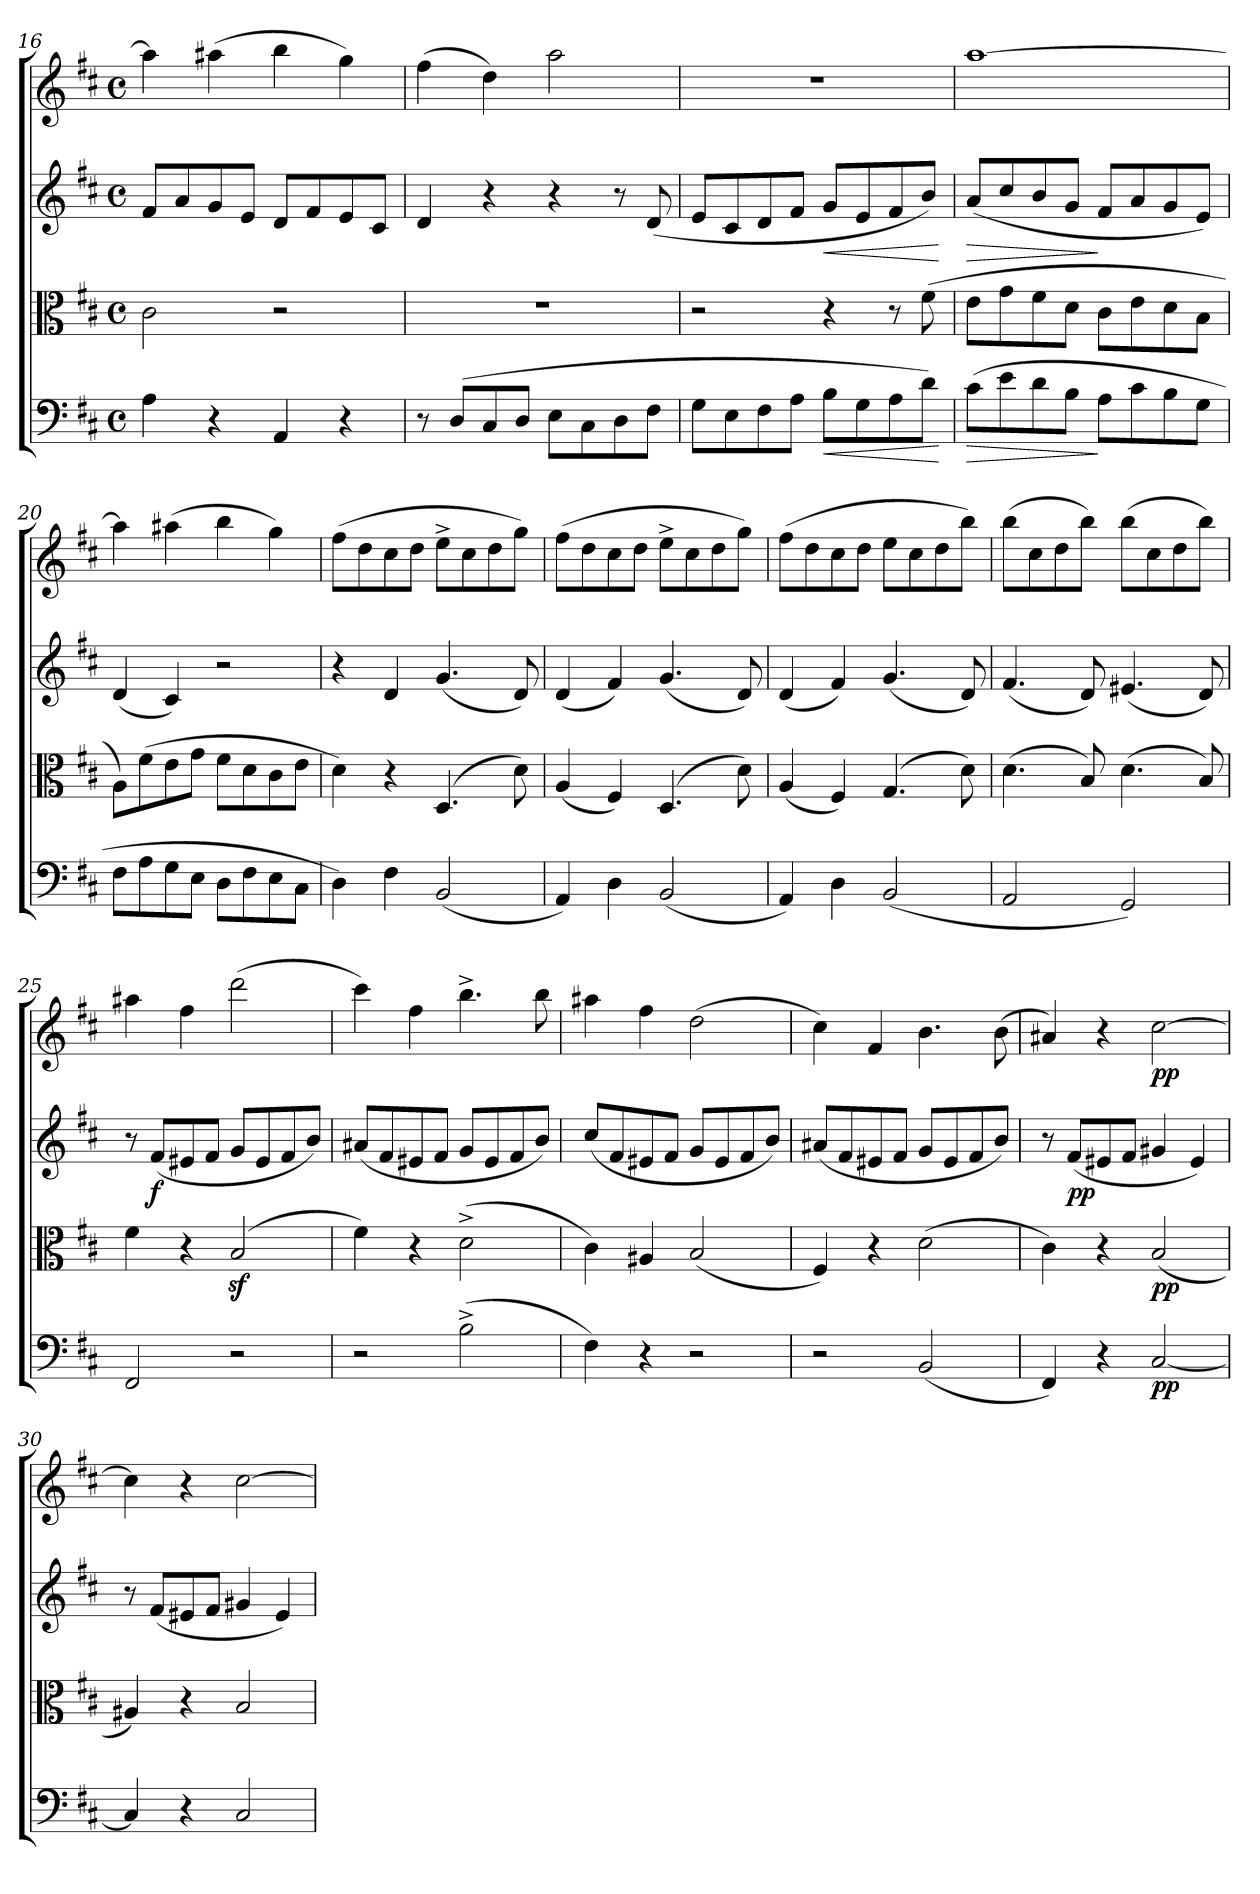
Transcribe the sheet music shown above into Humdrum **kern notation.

**kern	**dynam	**kern	**dynam	**kern	**dynam	**kern	**dynam
*part4	*part4	*part3	*part3	*part2	*part2	*part1	*part1
*staff4	*staff4	*staff3	*staff3	*staff2	*staff2	*staff1	*staff1
*clefF4	*	*clefC3	*	*clefG2	*	*clefG2	*
*k[f#c#]	*	*k[f#c#]	*	*k[f#c#]	*	*k[f#c#]	*
*M4/4	*	*M4/4	*	*M4/4	*	*M4/4	*
*met(c)	*	*met(c)	*	*met(c)	*	*met(c)	*
=16	=16	=16	=16	=16	=16	=16	=16
4A\	.	2c#\	.	8f#/L	.	4aa\]	.
.	.	.	.	8a/	.	.	.
4r	.	.	.	8g/	.	(>4aa#X\	.
.	.	.	.	8e/J	.	.	.
4AA/	.	2r	.	8d/L	.	4bb\	.
.	.	.	.	8f#/	.	.	.
4r	.	.	.	8e/	.	4gg\)	.
.	.	.	.	8c#/J	.	.	.
=17	=17	=17	=17	=17	=17	=17	=17
8r	.	1r	.	4d/	.	(>4ff#\	.
(>8D/L	.	.	.	.	.	.	.
8C#/	.	.	.	4r	.	4dd\)	.
8D/J	.	.	.	.	.	.	.
8E\L	.	.	.	4r	.	2aa\	.
8C#\	.	.	.	.	.	.	.
8D\	.	.	.	8r	.	.	.
8F#\J	.	.	.	(<8d/	.	.	.
!!LO:PB:g=z
=18	=18	=18	=18	=18	=18	=18	=18
8G\L	.	2r	.	8e/L	.	1r	.
8E\	.	.	.	8c#/	.	.	.
8F#\	.	.	.	8d/	.	.	.
8A\J	.	.	.	8f#/J	.	.	.
!	!LO:HP:b	!	!	!	!LO:HP:b	!	!
8B\L	<	4r	.	8g/L	<	.	.
8G\	.	.	.	8e/	.	.	.
8A\	.	8r	.	8f#/	.	.	.
8d\J)	.	(>8f#\	.	8b/J)	.	.	.
.	[	.	.	.	[	.	.
=19	=19	=19	=19	=19	=19	=19	=19
!	!LO:HP:b	!	!	!	!LO:HP:b	!	!
(>8c#\L	>	8e\L	.	(<8a/L	>	[1aa	.
8e\	.	8g\	.	8cc#/	.	.	.
8d\	.	8f#\	.	8b/	.	.	.
8B\J	.	8d\J	.	8g/J	.	.	.
8A\L	]	8c#\L	.	8f#/L	]	.	.
8c#\	.	8e\	.	8a/	.	.	.
8B\	.	8d\	.	8g/	.	.	.
8G\J	.	8B\J	.	8e/J)	.	.	.
=20	=20	=20	=20	=20	=20	=20	=20
8F#\L	.	8A\L)	.	(<4d/	.	4aa\]	.
8A\	.	(>8f#\	.	.	.	.	.
8G\	.	8e\	.	4c#/)	.	(>4aa#X\	.
8E\J	.	8g\J	.	.	.	.	.
8D\L	.	8f#\L	.	2r	.	4bb\	.
8F#\	.	8d\	.	.	.	.	.
8E\	.	8c#\	.	.	.	4gg\)	.
8C#\J	.	8e\J	.	.	.	.	.
=21	=21	=21	=21	=21	=21	=21	=21
4D\)	.	4d\)	.	4r	.	(>8ff#\L	.
.	.	.	.	.	.	8dd\	.
4F#\	.	4r	.	4d/	.	8cc#\	.
.	.	.	.	.	.	8dd\J	.
(<2BB/	.	(>4.D/	.	(<4.g/	.	8ee^\L	.
.	.	.	.	.	.	8cc#\	.
.	.	.	.	.	.	8dd\	.
.	.	8d\)	.	8d/)	.	8gg\J)	.
=22	=22	=22	=22	=22	=22	=22	=22
4AA/)	.	(<4A/	.	(<4d/	.	(>8ff#\L	.
.	.	.	.	.	.	8dd\	.
4D\	.	4F#/)	.	4f#/)	.	8cc#\	.
.	.	.	.	.	.	8dd\J	.
(<2BB/	.	(>4.D/	.	(<4.g/	.	8ee^\L	.
.	.	.	.	.	.	8cc#\	.
.	.	.	.	.	.	8dd\	.
.	.	8d\)	.	8d/)	.	8gg\J)	.
=23	=23	=23	=23	=23	=23	=23	=23
4AA/)	.	(<4A/	.	(<4d/	.	(>8ff#\L	.
.	.	.	.	.	.	8dd\	.
4D\	.	4F#/)	.	4f#/)	.	8cc#\	.
.	.	.	.	.	.	8dd\J	.
(<2BB/	.	(>4.G/	.	(<4.g/	.	8ee\L	.
.	.	.	.	.	.	8cc#\	.
.	.	.	.	.	.	8dd\	.
.	.	8d\)	.	8d/)	.	8bb\J)	.
!!LO:PB:g=z
=24	=24	=24	=24	=24	=24	=24	=24
2AA/	.	(>4.d\	.	(<4.f#/	.	(>8bb\L	.
.	.	.	.	.	.	8cc#\	.
.	.	.	.	.	.	8dd\	.
.	.	8B/)	.	8d/)	.	8bb\J)	.
2GG/)	.	(>4.d\	.	(<4.e#X/	.	(>8bb\L	.
.	.	.	.	.	.	8cc#\	.
.	.	.	.	.	.	8dd\	.
.	.	8B/)	.	8d/)	.	8bb\J)	.
=25	=25	=25	=25	=25	=25	=25	=25
2FF#/	.	4f#\	.	8r	.	4aa#X\	.
!	!	!	!	!	!LO:DY:b	!	!
.	.	.	.	(<8f#/L	f	.	.
.	.	4r	.	8e#X/	.	4ff#\	.
.	.	.	.	8f#/J	.	.	.
2r	.	(<2Bz</	.	8g/L	.	(>2ddd\	.
.	.	.	.	8e#/	.	.	.
.	.	.	.	8f#/	.	.	.
.	.	.	.	8b/J)	.	.	.
=26	=26	=26	=26	=26	=26	=26	=26
2r	.	4f#\)	.	(<8a#X/L	.	4ccc#\)	.
.	.	.	.	8f#/	.	.	.
.	.	4r	.	8e#X/	.	4ff#\	.
.	.	.	.	8f#/J	.	.	.
(>2B^\	.	(>2d^\	.	8g/L	.	4.bb^\	.
.	.	.	.	8e#/	.	.	.
.	.	.	.	8f#/	.	.	.
.	.	.	.	8b/J)	.	8bb\	.
=27	=27	=27	=27	=27	=27	=27	=27
4F#\)	.	4c#\)	.	(<8cc#/L	.	4aa#X\	.
.	.	.	.	8f#/	.	.	.
4r	.	4A#X/	.	8e#X/	.	4ff#\	.
.	.	.	.	8f#/J	.	.	.
2r	.	(<2B/	.	8g/L	.	(>2dd\	.
.	.	.	.	8e#/	.	.	.
.	.	.	.	8f#/	.	.	.
.	.	.	.	8b/J)	.	.	.
=28	=28	=28	=28	=28	=28	=28	=28
2r	.	4F#/)	.	(<8a#X/L	.	4cc#\)	.
.	.	.	.	8f#/	.	.	.
.	.	4r	.	8e#X/	.	4f#/	.
.	.	.	.	8f#/J	.	.	.
(<2BB/	.	(>2d\	.	8g/L	.	4.b\	.
.	.	.	.	8e#/	.	.	.
.	.	.	.	8f#/	.	.	.
.	.	.	.	8b/J)	.	(>8b\	.
!!LO:LB:g=z
=29	=29	=29	=29	=29	=29	=29	=29
4FF#/)	.	4c#\)	.	8r	.	4a#X/)	.
!	!	!	!	!	!LO:DY:b	!	!
.	.	.	.	(<8f#/L	pp	.	.
4r	.	4r	.	8e#X/	.	4r	.
.	.	.	.	8f#/J	.	.	.
!	!LO:DY:b	!	!LO:DY:b	!	!	!	!LO:DY:b
[2C#/	pp	(<2B/	pp	4g#X/	.	[2cc#\	pp
.	.	.	.	4e#/)	.	.	.
=30	=30	=30	=30	=30	=30	=30	=30
4C#/]	.	4A#X/)	.	8r	.	4cc#\]	.
.	.	.	.	(<8f#/L	.	.	.
4r	.	4r	.	8e#X/	.	4r	.
.	.	.	.	8f#/J	.	.	.
2C#/	.	2B/	.	4g#X/	.	[2cc#\	.
.	.	.	.	4e#/)	.	.	.
=	=	=	=	=	=	=	=
*-	*-	*-	*-	*-	*-	*-	*-
